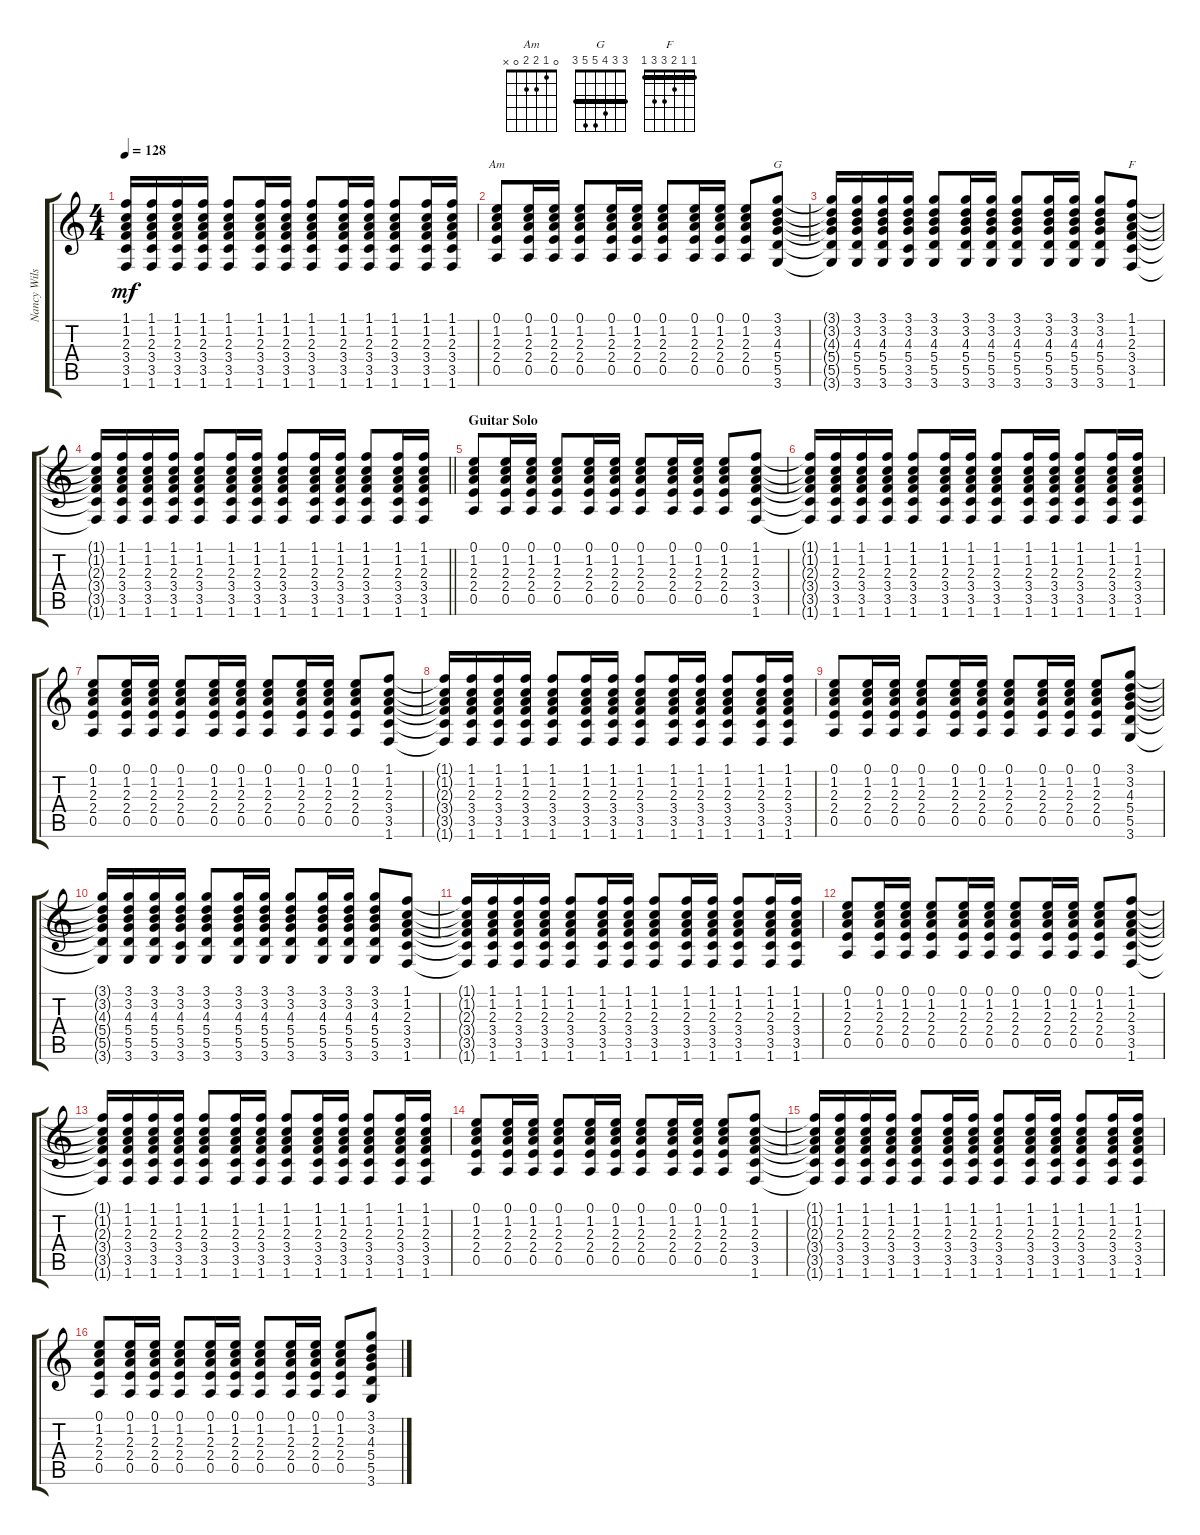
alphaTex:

\track ("Nancy Wilson" "Nancy Wils") {instrument acousticguitarsteel}
\staff {score tabs}
\tuning (E4 B3 G3 D3 A2 E2) {hide}
\chord ("Am" 0 1 2 2 0 x)
\chord ("G" 3 3 4 5 5 3) {barre 3}
\chord ("F" 1 1 2 3 3 1) {barre 1}
\ts (4 4)
\tempo 128
\clef g2
\ks c
(1.1{t} 1.2{t} 2.3{t} 3.4{t} 3.5{t} 1.6{t}).16{dy mf} (1.1 1.2 2.3 3.4 3.5 1.6).16 (1.1 1.2 2.3 3.4 3.5 1.6).16 (1.1 1.2 2.3 3.4 3.5 1.6).16 (1.1 1.2 2.3 3.4 3.5 1.6).8 (1.1 1.2 2.3 3.4 3.5 1.6).16 (1.1 1.2 2.3 3.4 3.5 1.6).16 (1.1 1.2 2.3 3.4 3.5 1.6).8 (1.1 1.2 2.3 3.4 3.5 1.6).16 (1.1 1.2 2.3 3.4 3.5 1.6).16 (1.1 1.2 2.3 3.4 3.5 1.6).8 (1.1 1.2 2.3 3.4 3.5 1.6).16 (1.1 1.2 2.3 3.4 3.5 1.6).16 |
(0.1 1.2 2.3 2.4 0.5).8{ch "Am"} (0.1 1.2 2.3 2.4 0.5).16 (0.1 1.2 2.3 2.4 0.5).16 (0.1 1.2 2.3 2.4 0.5).8 (0.1 1.2 2.3 2.4 0.5).16 (0.1 1.2 2.3 2.4 0.5).16 (0.1 1.2 2.3 2.4 0.5).8 (0.1 1.2 2.3 2.4 0.5).16 (0.1 1.2 2.3 2.4 0.5).16 (0.1 1.2 2.3 2.4 0.5).8 (3.1 3.2 4.3 5.4 5.5 3.6).8{ch "G"} |
(3.1{t} 3.2{t} 4.3{t} 5.4{t} 5.5{t} 3.6{t}).16 (3.1 3.2 4.3 5.4 5.5 3.6).16 (3.1 3.2 4.3 5.4 5.5 3.6).16 (3.1 3.2 4.3 5.4 3.5 3.6).16 (3.1 3.2 4.3 5.4 5.5 3.6).8 (3.1 3.2 4.3 5.4 5.5 3.6).16 (3.1 3.2 4.3 5.4 5.5 3.6).16 (3.1 3.2 4.3 5.4 5.5 3.6).8 (3.1 3.2 4.3 5.4 5.5 3.6).16 (3.1 3.2 4.3 5.4 5.5 3.6).16 (3.1 3.2 4.3 5.4 5.5 3.6).8 (1.1 1.2 2.3 3.4 3.5 1.6).8{ch "F"} |
\barLineRight lightlight
(1.1{t} 1.2{t} 2.3{t} 3.4{t} 3.5{t} 1.6{t}).16 (1.1 1.2 2.3 3.4 3.5 1.6).16 (1.1 1.2 2.3 3.4 3.5 1.6).16 (1.1 1.2 2.3 3.4 3.5 1.6).16 (1.1 1.2 2.3 3.4 3.5 1.6).8 (1.1 1.2 2.3 3.4 3.5 1.6).16 (1.1 1.2 2.3 3.4 3.5 1.6).16 (1.1 1.2 2.3 3.4 3.5 1.6).8 (1.1 1.2 2.3 3.4 3.5 1.6).16 (1.1 1.2 2.3 3.4 3.5 1.6).16 (1.1 1.2 2.3 3.4 3.5 1.6).8 (1.1 1.2 2.3 3.4 3.5 1.6).16 (1.1 1.2 2.3 3.4 3.5 1.6).16 |
\section ("" "Guitar Solo")
(0.1 1.2 2.3 2.4 0.5).8 (0.1 1.2 2.3 2.4 0.5).16 (0.1 1.2 2.3 2.4 0.5).16 (0.1 1.2 2.3 2.4 0.5).8 (0.1 1.2 2.3 2.4 0.5).16 (0.1 1.2 2.3 2.4 0.5).16 (0.1 1.2 2.3 2.4 0.5).8 (0.1 1.2 2.3 2.4 0.5).16 (0.1 1.2 2.3 2.4 0.5).16 (0.1 1.2 2.3 2.4 0.5).8 (1.1 1.2 2.3 3.4 3.5 1.6).8 |
(1.1{t} 1.2{t} 2.3{t} 3.4{t} 3.5{t} 1.6{t}).16 (1.1 1.2 2.3 3.4 3.5 1.6).16 (1.1 1.2 2.3 3.4 3.5 1.6).16 (1.1 1.2 2.3 3.4 3.5 1.6).16 (1.1 1.2 2.3 3.4 3.5 1.6).8 (1.1 1.2 2.3 3.4 3.5 1.6).16 (1.1 1.2 2.3 3.4 3.5 1.6).16 (1.1 1.2 2.3 3.4 3.5 1.6).8 (1.1 1.2 2.3 3.4 3.5 1.6).16 (1.1 1.2 2.3 3.4 3.5 1.6).16 (1.1 1.2 2.3 3.4 3.5 1.6).8 (1.1 1.2 2.3 3.4 3.5 1.6).16 (1.1 1.2 2.3 3.4 3.5 1.6).16 |
(0.1 1.2 2.3 2.4 0.5).8 (0.1 1.2 2.3 2.4 0.5).16 (0.1 1.2 2.3 2.4 0.5).16 (0.1 1.2 2.3 2.4 0.5).8 (0.1 1.2 2.3 2.4 0.5).16 (0.1 1.2 2.3 2.4 0.5).16 (0.1 1.2 2.3 2.4 0.5).8 (0.1 1.2 2.3 2.4 0.5).16 (0.1 1.2 2.3 2.4 0.5).16 (0.1 1.2 2.3 2.4 0.5).8 (1.1 1.2 2.3 3.4 3.5 1.6).8 |
(1.1{t} 1.2{t} 2.3{t} 3.4{t} 3.5{t} 1.6{t}).16 (1.1 1.2 2.3 3.4 3.5 1.6).16 (1.1 1.2 2.3 3.4 3.5 1.6).16 (1.1 1.2 2.3 3.4 3.5 1.6).16 (1.1 1.2 2.3 3.4 3.5 1.6).8 (1.1 1.2 2.3 3.4 3.5 1.6).16 (1.1 1.2 2.3 3.4 3.5 1.6).16 (1.1 1.2 2.3 3.4 3.5 1.6).8 (1.1 1.2 2.3 3.4 3.5 1.6).16 (1.1 1.2 2.3 3.4 3.5 1.6).16 (1.1 1.2 2.3 3.4 3.5 1.6).8 (1.1 1.2 2.3 3.4 3.5 1.6).16 (1.1 1.2 2.3 3.4 3.5 1.6).16 |
(0.1 1.2 2.3 2.4 0.5).8 (0.1 1.2 2.3 2.4 0.5).16 (0.1 1.2 2.3 2.4 0.5).16 (0.1 1.2 2.3 2.4 0.5).8 (0.1 1.2 2.3 2.4 0.5).16 (0.1 1.2 2.3 2.4 0.5).16 (0.1 1.2 2.3 2.4 0.5).8 (0.1 1.2 2.3 2.4 0.5).16 (0.1 1.2 2.3 2.4 0.5).16 (0.1 1.2 2.3 2.4 0.5).8 (3.1 3.2 4.3 5.4 5.5 3.6).8 |
(3.1{t} 3.2{t} 4.3{t} 5.4{t} 5.5{t} 3.6{t}).16 (3.1 3.2 4.3 5.4 5.5 3.6).16 (3.1 3.2 4.3 5.4 5.5 3.6).16 (3.1 3.2 4.3 5.4 3.5 3.6).16 (3.1 3.2 4.3 5.4 5.5 3.6).8 (3.1 3.2 4.3 5.4 5.5 3.6).16 (3.1 3.2 4.3 5.4 5.5 3.6).16 (3.1 3.2 4.3 5.4 5.5 3.6).8 (3.1 3.2 4.3 5.4 5.5 3.6).16 (3.1 3.2 4.3 5.4 5.5 3.6).16 (3.1 3.2 4.3 5.4 5.5 3.6).8 (1.1 1.2 2.3 3.4 3.5 1.6).8 |
(1.1{t} 1.2{t} 2.3{t} 3.4{t} 3.5{t} 1.6{t}).16 (1.1 1.2 2.3 3.4 3.5 1.6).16 (1.1 1.2 2.3 3.4 3.5 1.6).16 (1.1 1.2 2.3 3.4 3.5 1.6).16 (1.1 1.2 2.3 3.4 3.5 1.6).8 (1.1 1.2 2.3 3.4 3.5 1.6).16 (1.1 1.2 2.3 3.4 3.5 1.6).16 (1.1 1.2 2.3 3.4 3.5 1.6).8 (1.1 1.2 2.3 3.4 3.5 1.6).16 (1.1 1.2 2.3 3.4 3.5 1.6).16 (1.1 1.2 2.3 3.4 3.5 1.6).8 (1.1 1.2 2.3 3.4 3.5 1.6).16 (1.1 1.2 2.3 3.4 3.5 1.6).16 |
(0.1 1.2 2.3 2.4 0.5).8 (0.1 1.2 2.3 2.4 0.5).16 (0.1 1.2 2.3 2.4 0.5).16 (0.1 1.2 2.3 2.4 0.5).8 (0.1 1.2 2.3 2.4 0.5).16 (0.1 1.2 2.3 2.4 0.5).16 (0.1 1.2 2.3 2.4 0.5).8 (0.1 1.2 2.3 2.4 0.5).16 (0.1 1.2 2.3 2.4 0.5).16 (0.1 1.2 2.3 2.4 0.5).8 (1.1 1.2 2.3 3.4 3.5 1.6).8 |
(1.1{t} 1.2{t} 2.3{t} 3.4{t} 3.5{t} 1.6{t}).16 (1.1 1.2 2.3 3.4 3.5 1.6).16 (1.1 1.2 2.3 3.4 3.5 1.6).16 (1.1 1.2 2.3 3.4 3.5 1.6).16 (1.1 1.2 2.3 3.4 3.5 1.6).8 (1.1 1.2 2.3 3.4 3.5 1.6).16 (1.1 1.2 2.3 3.4 3.5 1.6).16 (1.1 1.2 2.3 3.4 3.5 1.6).8 (1.1 1.2 2.3 3.4 3.5 1.6).16 (1.1 1.2 2.3 3.4 3.5 1.6).16 (1.1 1.2 2.3 3.4 3.5 1.6).8 (1.1 1.2 2.3 3.4 3.5 1.6).16 (1.1 1.2 2.3 3.4 3.5 1.6).16 |
(0.1 1.2 2.3 2.4 0.5).8 (0.1 1.2 2.3 2.4 0.5).16 (0.1 1.2 2.3 2.4 0.5).16 (0.1 1.2 2.3 2.4 0.5).8 (0.1 1.2 2.3 2.4 0.5).16 (0.1 1.2 2.3 2.4 0.5).16 (0.1 1.2 2.3 2.4 0.5).8 (0.1 1.2 2.3 2.4 0.5).16 (0.1 1.2 2.3 2.4 0.5).16 (0.1 1.2 2.3 2.4 0.5).8 (1.1 1.2 2.3 3.4 3.5 1.6).8 |
(1.1{t} 1.2{t} 2.3{t} 3.4{t} 3.5{t} 1.6{t}).16 (1.1 1.2 2.3 3.4 3.5 1.6).16 (1.1 1.2 2.3 3.4 3.5 1.6).16 (1.1 1.2 2.3 3.4 3.5 1.6).16 (1.1 1.2 2.3 3.4 3.5 1.6).8 (1.1 1.2 2.3 3.4 3.5 1.6).16 (1.1 1.2 2.3 3.4 3.5 1.6).16 (1.1 1.2 2.3 3.4 3.5 1.6).8 (1.1 1.2 2.3 3.4 3.5 1.6).16 (1.1 1.2 2.3 3.4 3.5 1.6).16 (1.1 1.2 2.3 3.4 3.5 1.6).8 (1.1 1.2 2.3 3.4 3.5 1.6).16 (1.1 1.2 2.3 3.4 3.5 1.6).16 |
(0.1 1.2 2.3 2.4 0.5).8 (0.1 1.2 2.3 2.4 0.5).16 (0.1 1.2 2.3 2.4 0.5).16 (0.1 1.2 2.3 2.4 0.5).8 (0.1 1.2 2.3 2.4 0.5).16 (0.1 1.2 2.3 2.4 0.5).16 (0.1 1.2 2.3 2.4 0.5).8 (0.1 1.2 2.3 2.4 0.5).16 (0.1 1.2 2.3 2.4 0.5).16 (0.1 1.2 2.3 2.4 0.5).8 (3.1 3.2 4.3 5.4 5.5 3.6).8
